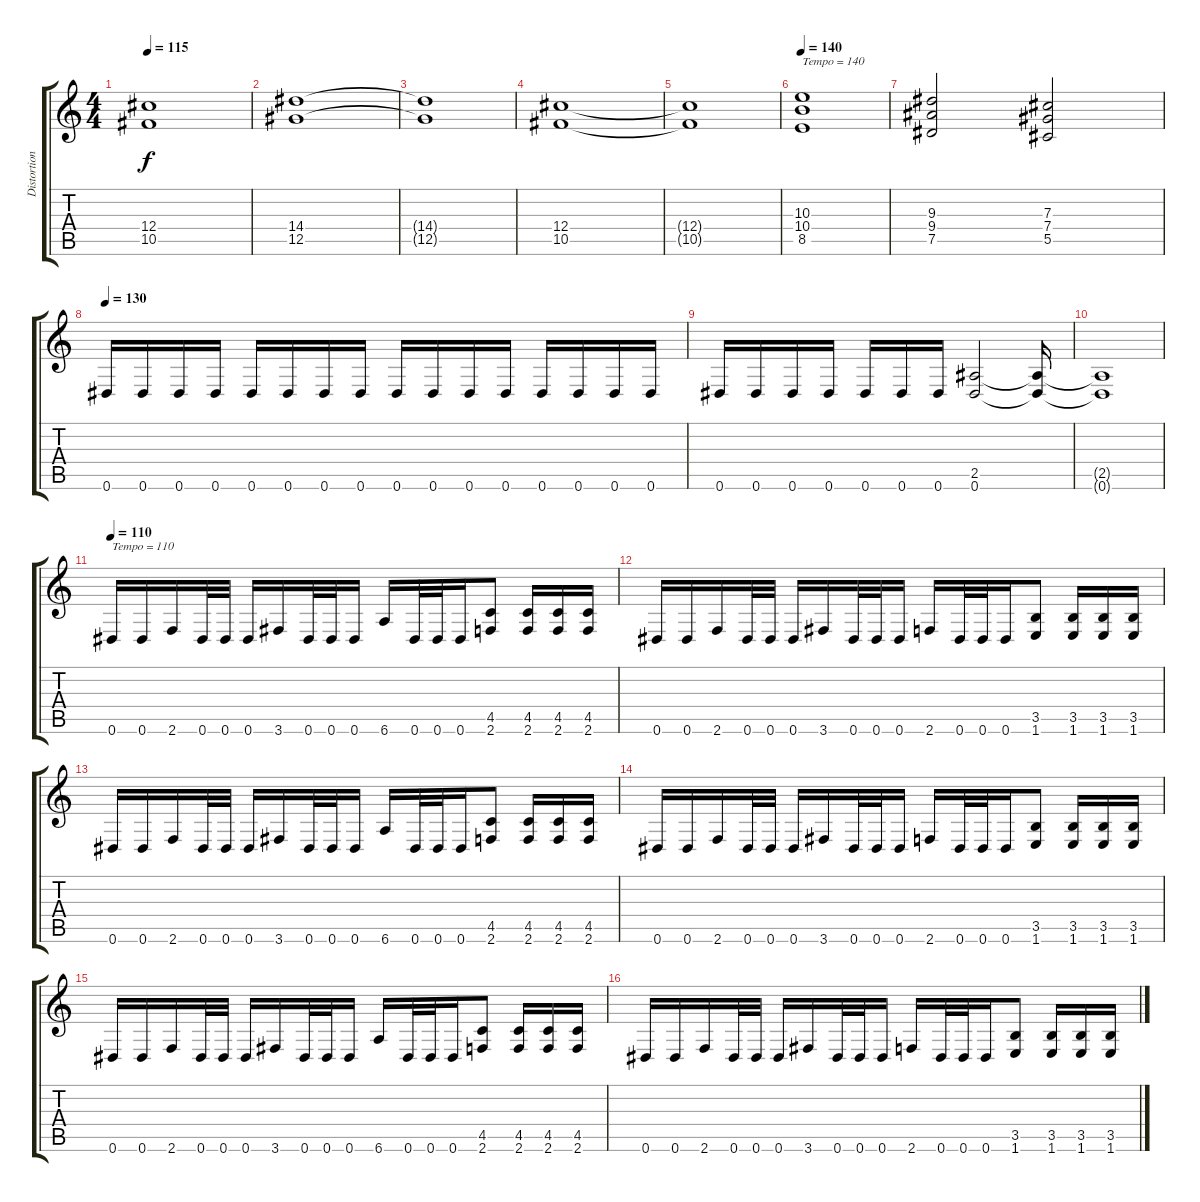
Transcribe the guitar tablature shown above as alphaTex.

\track ("Distortion guitar [Rythm]" "Distortion") {instrument distortionguitar}
\staff {score tabs}
\tuning (Eb4 Bb3 Gb3 Db3 Ab2 Eb2) {hide}
\ts (4 4)
\tempo 115
\clef g2
\ks c
(12.4{t} 10.5{t}).1{dy f} |
(14.4 12.5).1 |
(14.4{t} 12.5{t}).1 |
(12.4 10.5).1 |
(12.4{t} 10.5{t}).1 |
\tempo 140
(10.3 10.4 8.5).1{txt "Tempo = 140" volume 14} |
(9.3 9.4 7.5).2 (7.3 7.4 5.5).2 |
\tempo 130
0.6.16 0.6.16 0.6.16 0.6.16 0.6.16 0.6.16 0.6.16 0.6.16 0.6.16 0.6.16 0.6.16 0.6.16 0.6.16 0.6.16 0.6.16 0.6.16 |
0.6.16 0.6.16 0.6.16 0.6.16 0.6.16 0.6.16 0.6.16 (2.5 0.6).2 (2.5{t} 0.6{t}).16 |
(2.5{t} 0.6{t}).1 |
\tempo 110
0.6.16{txt "Tempo = 110"} 0.6.16 2.6.16 0.6.32 0.6.32 0.6.16 3.6.16 0.6.32 0.6.32 0.6.16 6.6.16 0.6.32 0.6.32 0.6.16 (4.5 2.6).8 (4.5 2.6).16 (4.5 2.6).16 (4.5 2.6).16 |
0.6.16 0.6.16 2.6.16 0.6.32 0.6.32 0.6.16 3.6.16 0.6.32 0.6.32 0.6.16 2.6.16 0.6.32 0.6.32 0.6.16 (3.5 1.6).8 (3.5 1.6).16 (3.5 1.6).16 (3.5 1.6).16 |
0.6.16 0.6.16 2.6.16 0.6.32 0.6.32 0.6.16 3.6.16 0.6.32 0.6.32 0.6.16 6.6.16 0.6.32 0.6.32 0.6.16 (4.5 2.6).8 (4.5 2.6).16 (4.5 2.6).16 (4.5 2.6).16 |
0.6.16 0.6.16 2.6.16 0.6.32 0.6.32 0.6.16 3.6.16 0.6.32 0.6.32 0.6.16 2.6.16 0.6.32 0.6.32 0.6.16 (3.5 1.6).8 (3.5 1.6).16 (3.5 1.6).16 (3.5 1.6).16 |
0.6.16 0.6.16 2.6.16 0.6.32 0.6.32 0.6.16 3.6.16 0.6.32 0.6.32 0.6.16 6.6.16 0.6.32 0.6.32 0.6.16 (4.5 2.6).8 (4.5 2.6).16 (4.5 2.6).16 (4.5 2.6).16 |
0.6.16 0.6.16 2.6.16 0.6.32 0.6.32 0.6.16 3.6.16 0.6.32 0.6.32 0.6.16 2.6.16 0.6.32 0.6.32 0.6.16 (3.5 1.6).8 (3.5 1.6).16 (3.5 1.6).16 (3.5 1.6).16
